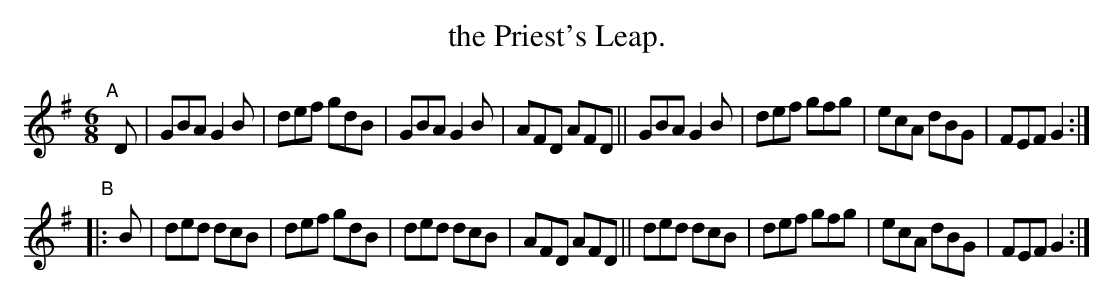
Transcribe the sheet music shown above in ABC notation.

X:1
T: the Priest's Leap.
M: 6/8
K: G
"^A"[|] D |\
GBA G2B | def gdB | GBA G2B | AFD AFD ||\
GBA G2B | def gfg | ecA dBG | FEF G2 :|
"^B"|: B |\
ded dcB | def gdB | ded dcB | AFD AFD ||\
ded dcB | def gfg | ecA dBG | FEF G2 :|
